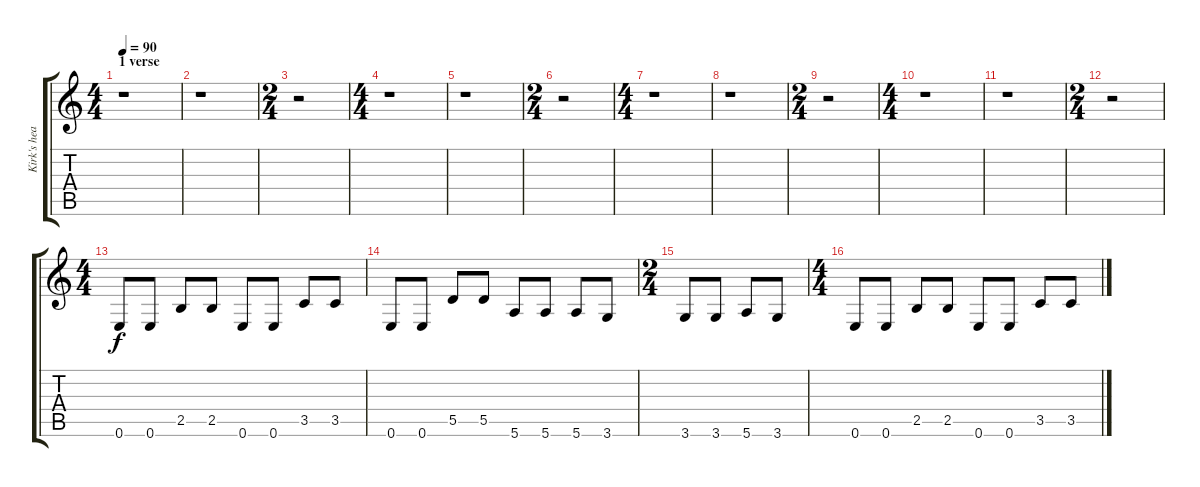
\track ("Kirk's heavy" "Kirk's hea") {instrument distortionguitar}
\staff {score tabs}
\tuning (E4 B3 G3 D3 A2 E2) {hide}
\ts (4 4)
\section ("" "1 verse")
\tempo 90
\clef g2
\ks c
r.1{dy f} |
r.1 |
\ts (2 4)
r.2 |
\ts (4 4)
r.1 |
r.1 |
\ts (2 4)
r.2 |
\ts (4 4)
r.1 |
r.1 |
\ts (2 4)
r.2 |
\ts (4 4)
r.1 |
r.1 |
\ts (2 4)
r.2 |
\ts (4 4)
0.6.8{volume 9} 0.6.8 2.5.8 2.5.8 0.6.8 0.6.8 3.5.8 3.5.8 |
0.6.8 0.6.8 5.5.8 5.5.8 5.6.8 5.6.8 5.6.8 3.6.8 |
\ts (2 4)
3.6.8 3.6.8 5.6.8 3.6.8 |
\ts (4 4)
0.6.8 0.6.8 2.5.8 2.5.8 0.6.8 0.6.8 3.5.8 3.5.8
